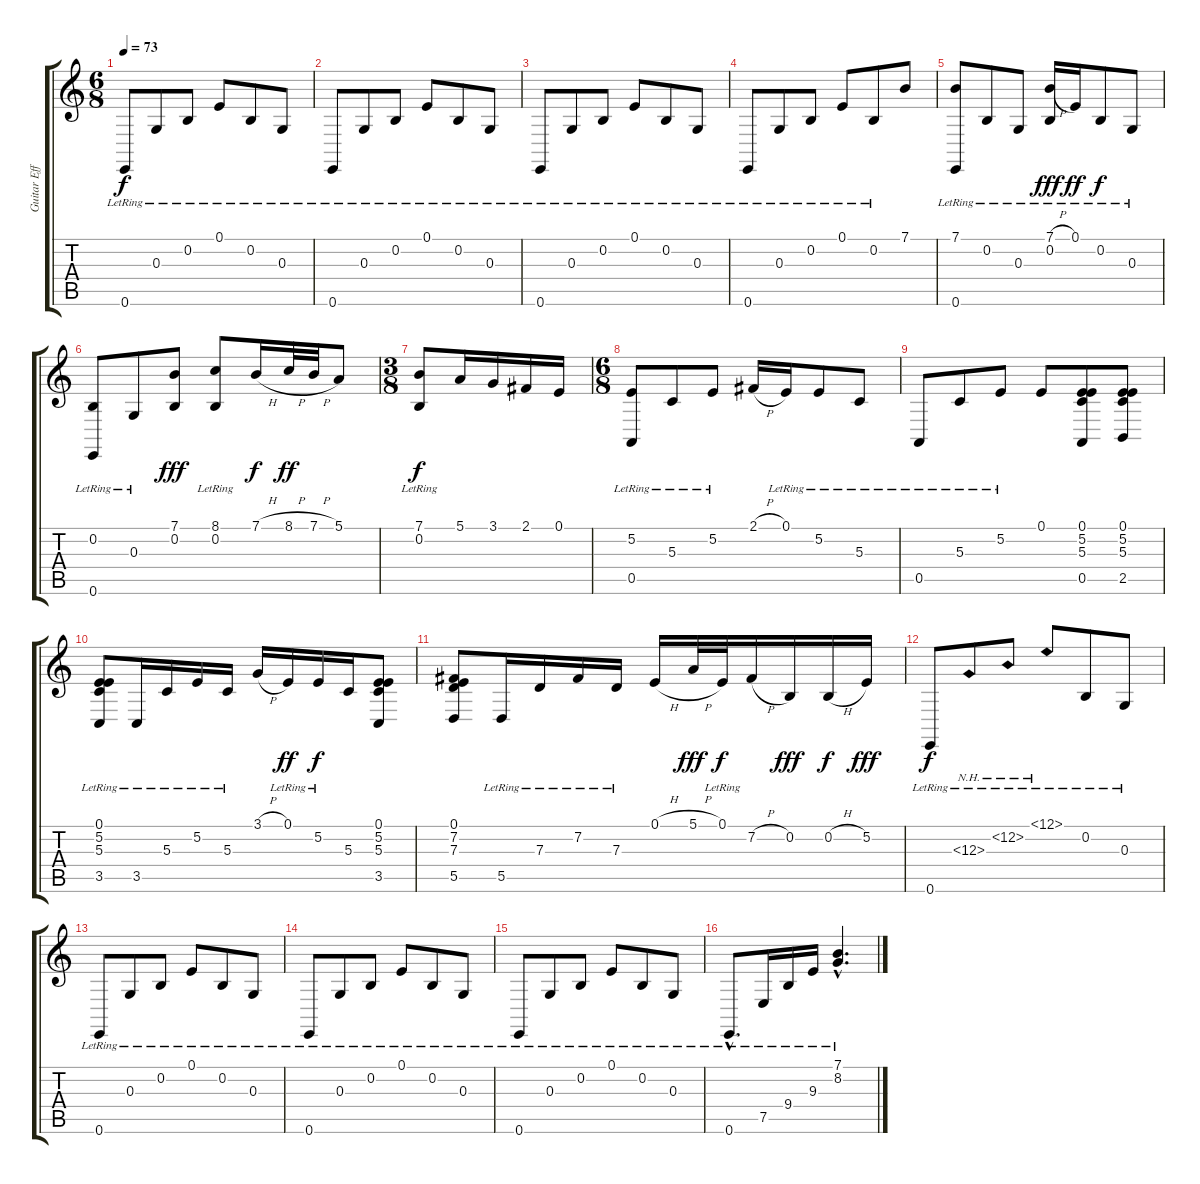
\track ("Guitar Effect" "Guitar Eff") {instrument pad1newage}
\staff {score tabs}
\tuning (E4 B3 G3 D3 A2 E2) {hide}
\ts (6 8)
\tempo 73
\clef g2
\ks c
0.6{lr}.8{dy f instrument pad1newage} 0.3{lr}.8 0.2{lr}.8 0.1{lr}.8 0.2{lr}.8 0.3{lr}.8 |
0.6{lr}.8 0.3{lr}.8 0.2{lr}.8 0.1{lr}.8 0.2{lr}.8 0.3{lr}.8 |
0.6{lr}.8 0.3{lr}.8 0.2{lr}.8 0.1{lr}.8 0.2{lr}.8 0.3{lr}.8 |
0.6{lr}.8 0.3{lr}.8 0.2{lr}.8 0.1{lr}.8 0.2{lr}.8 7.1.8 |
(7.1{lr} 0.6{lr}).8 0.2{lr}.8 0.3{lr}.8 (7.1{h} 0.2{lr}).16{dy fff} 0.1{lr}.16{dy ff} 0.2{lr}.8{dy f} 0.3{lr}.8 |
(0.2{lr} 0.6{lr}).8 0.3{lr}.8 (7.1 0.2).8{dy fff} (8.1 0.2{lr}).8 7.1{h}.16{dy f} 8.1{h}.32{dy ff} 7.1{h}.32 5.1.8 |
\ts (3 8)
(7.1 0.2{lr}).8{dy f} 5.1.16 3.1.16 2.1.16 0.1.16 |
\ts (6 8)
(5.2{lr} 0.5{lr}).8 5.3{lr}.8 5.2{lr}.8 2.1{h}.16 0.1{lr}.16 5.2{lr}.8 5.3{lr}.8 |
0.5{lr}.8 5.3{lr}.8 5.2{lr}.8 0.1.8 (0.1 5.2 5.3 0.5).8 (0.1 5.2 5.3 2.5).8 |
(0.1{lr} 5.2{lr} 5.3{lr} 3.5).8 3.5{lr}.16 5.3{lr}.16 5.2{lr}.16 5.3{lr}.16 3.1{h}.16 0.1{lr}.16{dy ff} 5.2{lr}.16{dy f} 5.3.16 (0.1 5.2 5.3 3.5).8 |
(0.1 7.2 7.3 5.5).8 5.5{lr}.16 7.3{lr}.16 7.2{lr}.16 7.3{lr}.16 0.1{h}.16 5.1{h}.32{dy fff} 0.1{lr}.32{dy f} 7.2{h}.16 0.2.16{dy fff} 0.2{h}.16{dy f} 5.2.16{dy fff} |
0.6{lr}.8{dy f} 12.3{nh lr}.8 12.2{nh lr}.8 12.1{nh lr}.8 0.2{lr}.8 0.3{lr}.8 |
0.6{lr}.8 0.3{lr}.8 0.2{lr}.8 0.1{lr}.8 0.2{lr}.8 0.3{lr}.8 |
0.6{lr}.8 0.3{lr}.8 0.2{lr}.8 0.1{lr}.8 0.2{lr}.8 0.3{lr}.8 |
0.6{lr}.8 0.3{lr}.8 0.2{lr}.8 0.1{lr}.8 0.2{lr}.8 0.3{lr}.8 |
0.6{hac lr}.8{d} 7.5{lr}.16 9.4{lr}.16 9.3{lr}.16 (7.1{hac lr} 8.2{hac lr}).4{d}
